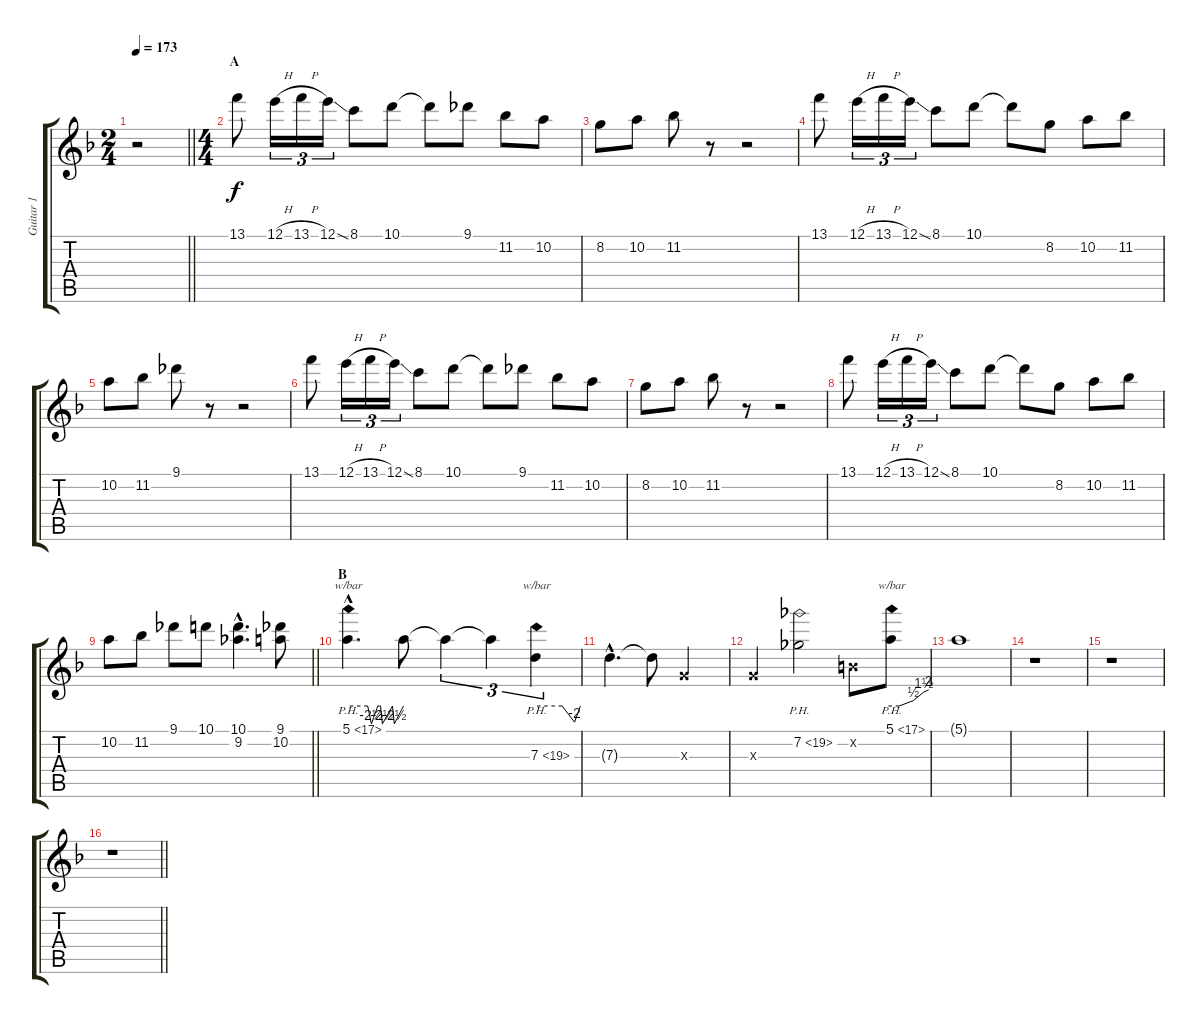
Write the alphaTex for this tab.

\track ("Guitar 1" "Guitar 1") {instrument overdrivenguitar}
\staff {score tabs}
\tuning (E4 B3 G3 D3 A2 E2) {hide}
\ts (2 4)
\tempo 173
\clef g2
\barLineRight lightlight
\ks dminor
r.2{dy f instrument overdrivenguitar} |
\ts (4 4)
\section ("" "A")
13.1.8 12.1{h}.16{tu (3 2)} 13.1{h}.16{tu (3 2)} 12.1{ss}.16{tu (3 2)} 8.1.8 10.1.8 10.1{t}.8 9.1.8 11.2.8 10.2.8 |
8.2.8 10.2.8 11.2.8 r.8 r.2 |
13.1.8 12.1{h}.16{tu (3 2)} 13.1{h}.16{tu (3 2)} 12.1{ss}.16{tu (3 2)} 8.1.8 10.1.8 10.1{t}.8 8.2.8 10.2.8 11.2.8 |
10.2.8 11.2.8 9.1.8 r.8 r.2 |
13.1.8 12.1{h}.16{tu (3 2)} 13.1{h}.16{tu (3 2)} 12.1{ss}.16{tu (3 2)} 8.1.8 10.1.8 10.1{t}.8 9.1.8 11.2.8 10.2.8 |
8.2.8 10.2.8 11.2.8 r.8 r.2 |
13.1.8 12.1{h}.16{tu (3 2)} 13.1{h}.16{tu (3 2)} 12.1{ss}.16{tu (3 2)} 8.1.8 10.1.8 10.1{t}.8 8.2.8 10.2.8 11.2.8 |
\barLineRight lightlight
10.2.8 11.2.8 9.1.8 10.1.8 (10.1{hac} 9.2{hac}).4{d} (9.1 10.2).8 |
\section ("" "B")
5.1{ph 12 hac}.4{d tbe (custom default 0 0 21 0 25 -10 32 0 35 0 37 -10 48 0 50 -10 60 0)} 5.1{t}.8 5.1{t}.4{tu (3 2)} 5.1{t}.4{tu (3 2)} 7.3{ph 12}.4{tu (3 2) tbe (custom default 0 0 35 0 52 -8 60 0)} |
7.3{hac t}.4{d} 7.3{t}.8 0.3{x}.2 |
0.3{x}.4 7.2{ph 12}.2 0.2{x}.8 5.1{ph 12}.8{tbe (custom default 0 0 12 0 35 2 52 6 60 8)} |
5.1{t}.1 |
r.1 |
r.1 |
\barLineRight lightlight
r.1
